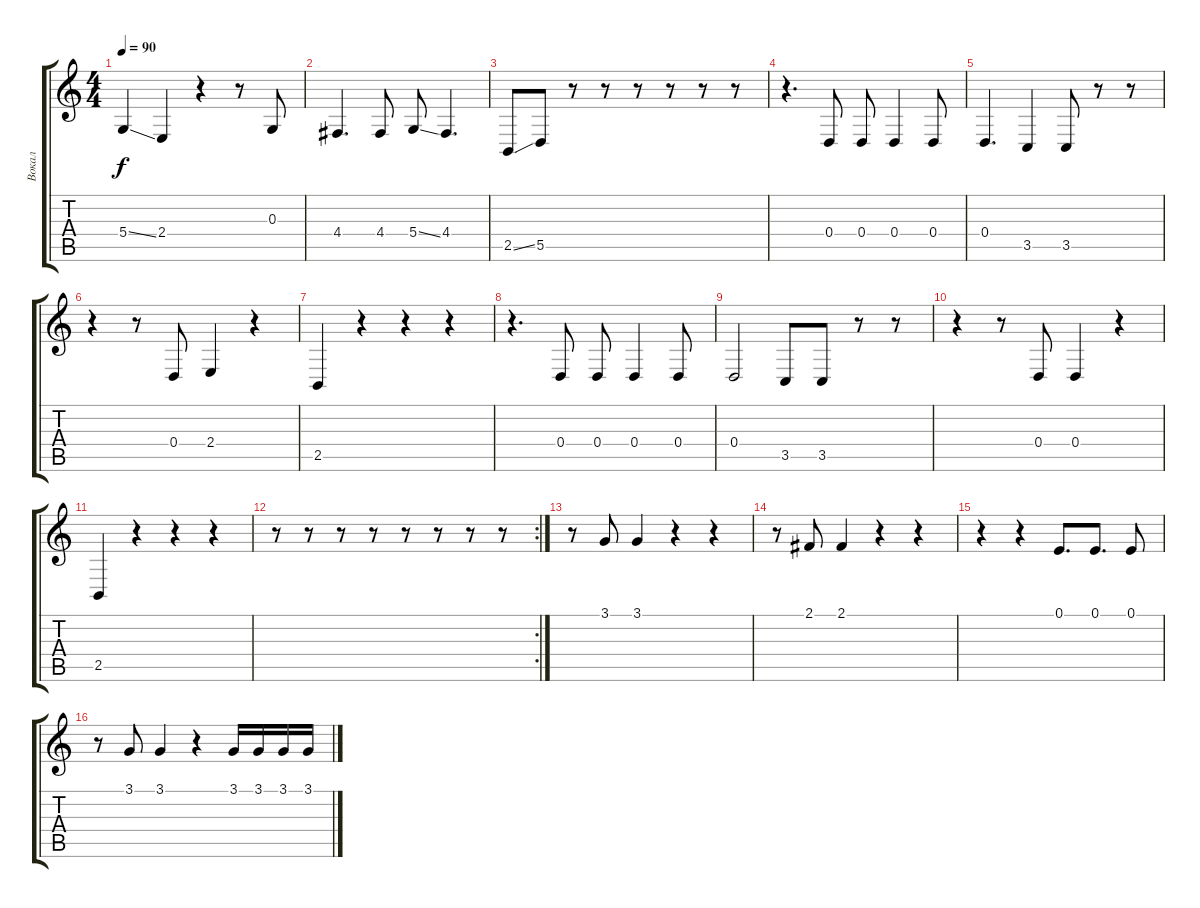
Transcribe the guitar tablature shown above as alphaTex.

\track ("Вокал" "Вокал") {instrument baritonesax}
\staff {score tabs}
\tuning (E4 B3 G3 D3 A2 E2) {hide}
\ts (4 4)
\tempo 90
\clef g2
\ks c
5.4{ss}.4{dy f} 2.4.4 r.4 r.8 0.3.8 |
4.4.4{d} 4.4.8 5.4{ss}.8 4.4.4{d} |
2.5{ss}.8 5.5.8 r.8 r.8 r.8 r.8 r.8 r.8 |
r.4{d} 0.4.8 0.4.8 0.4.4 0.4.8 |
0.4.4{d} 3.5.4 3.5.8 r.8 r.8 |
r.4 r.8 0.4.8 2.4.4 r.4 |
2.5.4 r.4 r.4 r.4 |
r.4{d} 0.4.8 0.4.8 0.4.4 0.4.8 |
0.4.2 3.5.8 3.5.8 r.8 r.8 |
r.4 r.8 0.4.8 0.4.4 r.4 |
2.5.4 r.4 r.4 r.4 |
\rc 2
r.8 r.8 r.8 r.8 r.8 r.8 r.8 r.8 |
r.8{instrument synthdrum} 3.1.8 3.1.4 r.4 r.4 |
r.8 2.1.8 2.1.4 r.4 r.4 |
r.4 r.4 0.1.8{d} 0.1.8{d} 0.1.8 |
r.8 3.1.8 3.1.4 r.4 3.1.16 3.1.16 3.1.16 3.1.16
